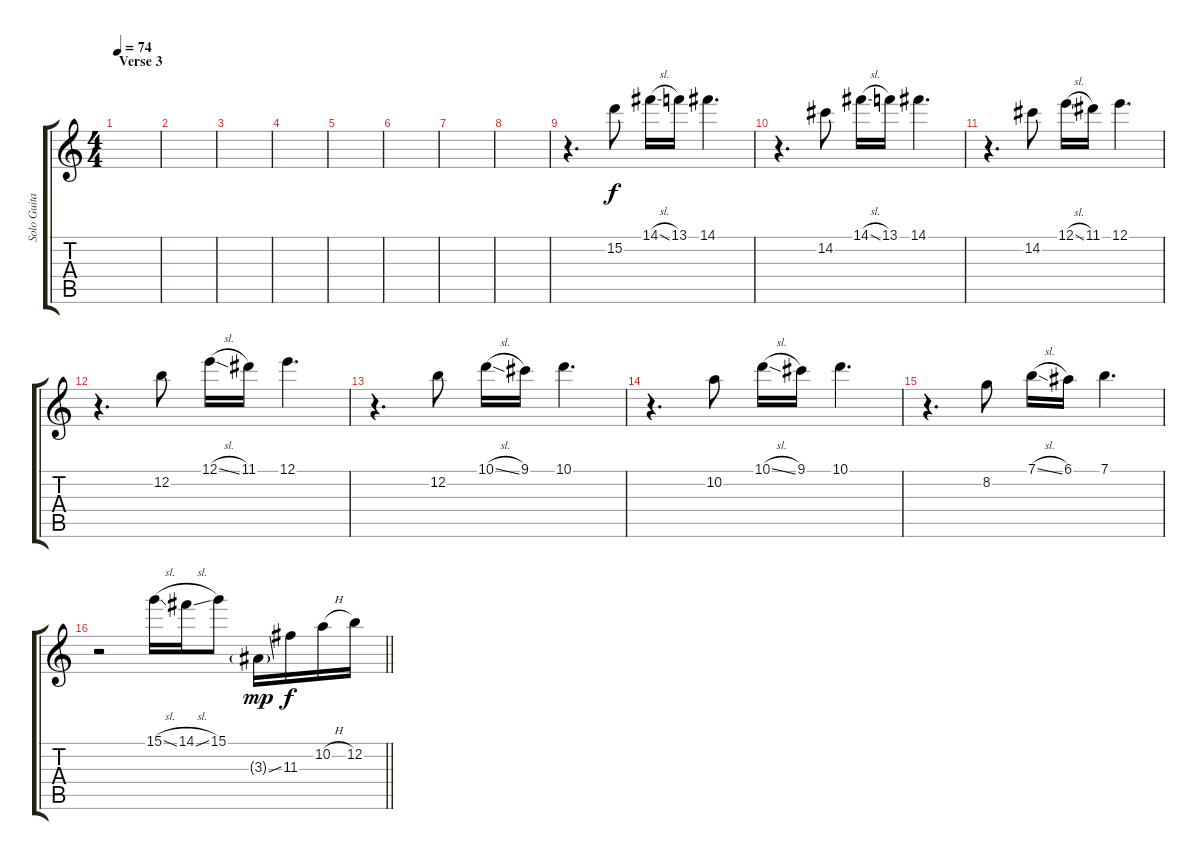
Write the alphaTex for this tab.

\track ("Solo Guitar #1" "Solo Guita") {instrument distortionguitar}
\staff {score tabs}
\tuning (E4 B3 G3 D3 A2 E2) {hide}
\ts (4 4)
\section ("" "Verse 3")
\tempo 74
\clef g2
\ks c
|
|
|
|
|
|
|
|
r.4{d volume 12} 15.2.8 14.1{sl}.16 13.1.16 14.1.4{d} |
r.4{d} 14.2.8 14.1{sl}.16 13.1.16 14.1.4{d} |
r.4{d} 14.2.8 12.1{sl}.16 11.1.16 12.1.4{d} |
r.4{d} 12.2.8 12.1{sl}.16 11.1.16 12.1.4{d} |
r.4{d} 12.2.8 10.1{sl}.16 9.1.16 10.1.4{d} |
r.4{d} 10.2.8 10.1{sl}.16 9.1.16 10.1.4{d} |
r.4{d} 8.2.8 7.1{sl}.16 6.1.16 7.1.4{d} |
\barLineRight lightlight
r.2 15.1{sl}.16 14.1{sl}.16 15.1.8 3.3{ss g}.16{dy mp volume 16 balance 8} 11.3.16{dy f} 10.2{h}.16 12.2.16
